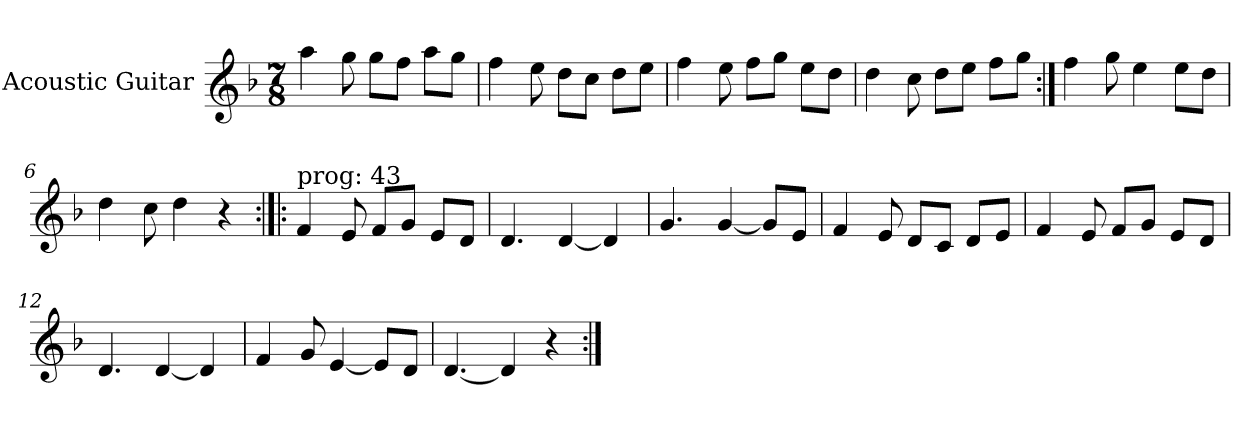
**kern
*part1
*staff1
*I"Acoustic Guitar
*I'Ac Gtr
*clefG2
*k[b-]
*d:
*M7/8
*MM120
=1
4aa\
8gg\
8gg\L
8ff\J
8aa\L
8gg\J
=2
4ff\
8ee\
8dd\L
8cc\J
8dd\L
8ee\J
=3
4ff\
8ee\
8ff\L
8gg\J
8ee\L
8dd\J
=4
4dd\
8cc\
8dd\L
8ee\J
8ff\L
8gg\J
=5:|!
4ff\
8gg\
4ee\
8ee\L
8dd\J
=6
4dd\
8cc\
4dd\
4r
=7:|!|:
!LO:TX:a:t=prog&colon; 43
4f/
8e/
8f/L
8g/J
8e/L
8d/J
!!LO:LB:g=z
=8
4.d/
[4d/
4d/]
=9
4.g/
[4g/
8g/L]
8e/J
=10
4f/
8e/
8d/L
8c/J
8d/L
8e/J
=11
4f/
8e/
8f/L
8g/J
8e/L
8d/J
=12
4.d/
[4d/
4d/]
=13
4f/
8g/
[4e/
8e/L]
8d/J
=14
[4.d/
4d/]
4r
=:|!
*-
